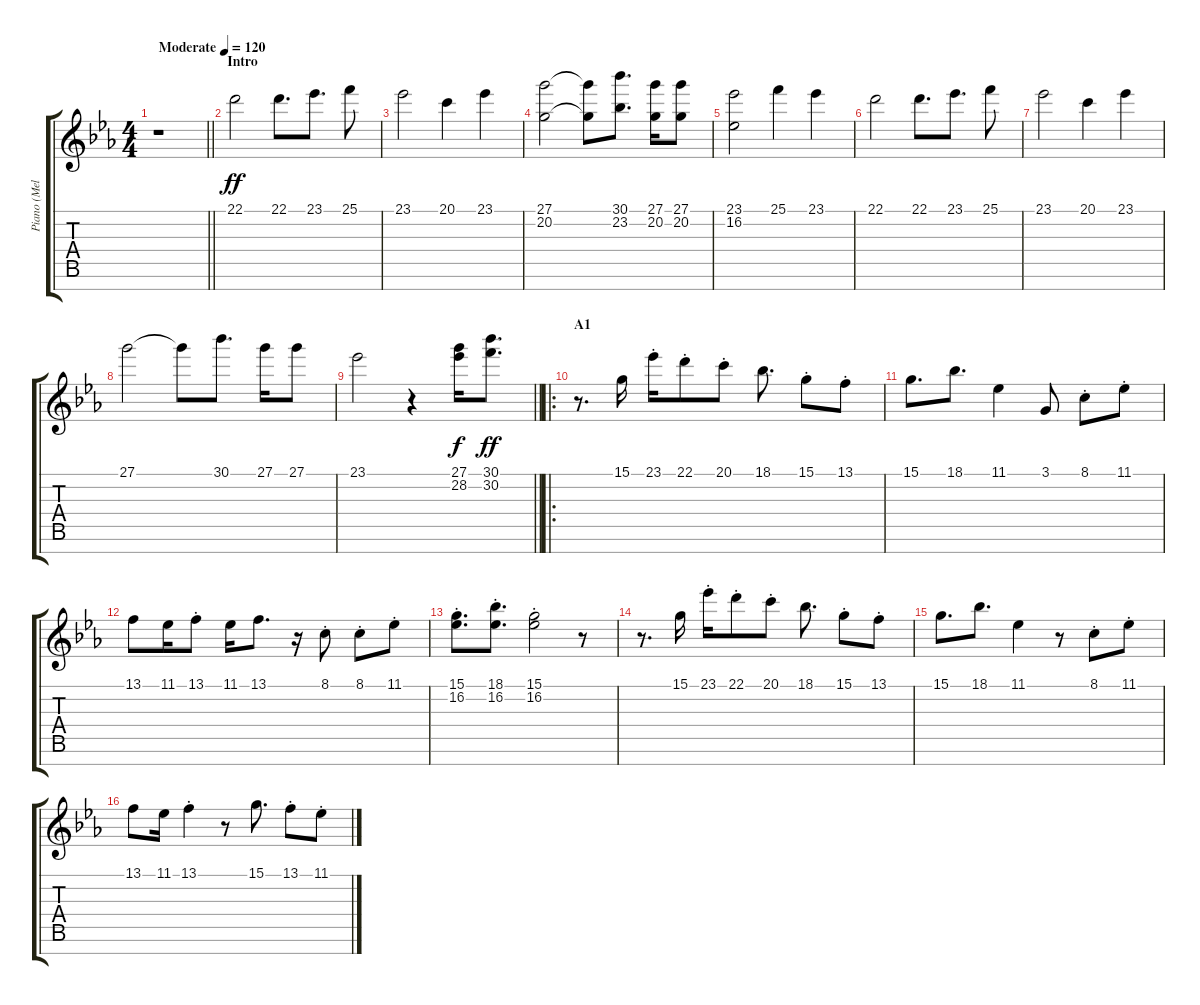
\track ("Piano (Melody)" "Piano (Mel") {instrument acousticgrandpiano}
\staff {score tabs}
\tuning (E4 B3 G3 D3 A2 E2 B1) {hide}
\ts (4 4)
\tempo (120 "Moderate")
\clef g2
\barLineRight lightlight
\ks eb
r.1{dy ff instrument acousticgrandpiano} |
\section ("" "Intro")
22.1.2 22.1.8{d} 23.1.8{d} 25.1.8 |
23.1.2 20.1.4 23.1.4 |
(27.1 20.2).2 (27.1{t} 20.2{t}).8 (30.1 23.2).8{d} (27.1 20.2).16 (27.1 20.2).8 |
(23.1 16.2).2 25.1.4 23.1.4 |
22.1.2 22.1.8{d} 23.1.8{d} 25.1.8 |
23.1.2 20.1.4 23.1.4 |
27.1.2 27.1{t}.8 30.1.8{d} 27.1.16 27.1.8 |
\barLineRight lightlight
23.1.2 r.4 (27.1 28.2).16{dy f} (30.1 30.2).8{d dy ff} |
\ro
\section ("" "A1")
r.8{d} 15.1.16 23.1{st}.16 22.1{st}.8 20.1{st}.8 18.1.8{d} 15.1{st}.8 13.1{st}.8 |
15.1.8{d} 18.1.8{d} 11.1.4 3.1.8 8.1{st}.8 11.1{st}.8 |
13.1.8 11.1.16 13.1{st}.8 11.1.16 13.1.8{d} r.16 8.1{st}.8 8.1{st}.8 11.1{st}.8 |
(15.1{st} 16.2{st}).8{d} (18.1{st} 16.2{st}).8{d} (15.1{st} 16.2{st}).2 r.8 |
r.8{d} 15.1.16 23.1{st}.16 22.1{st}.8 20.1{st}.8 18.1.8{d} 15.1{st}.8 13.1{st}.8 |
15.1.8{d} 18.1.8{d} 11.1.4 r.8 8.1{st}.8 11.1{st}.8 |
13.1.8 11.1.16 13.1{st}.4 r.8 15.1.8{d} 13.1{st}.8 11.1{st}.8
